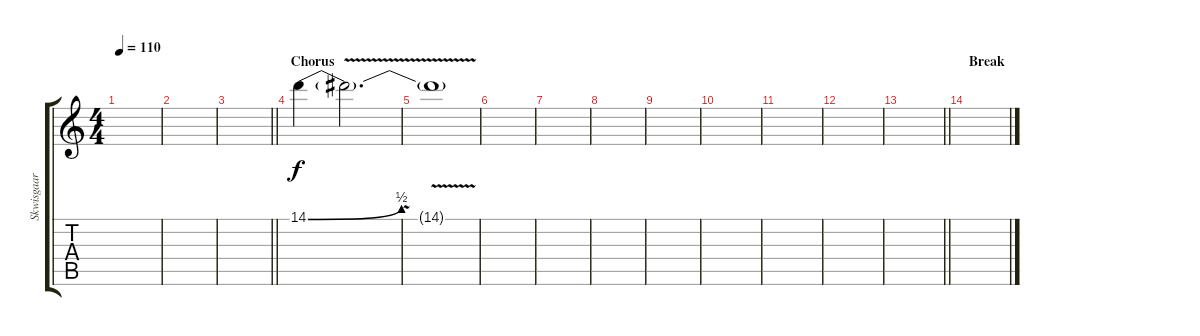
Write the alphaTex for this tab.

\track ("Skwisgaar Skwigelf (Solo Guitar 1)" "Skwisgaar ") {instrument distortionguitar}
\staff {score tabs}
\tuning (C4 G3 Eb3 Bb2 F2 C2) {hide}
\ts (4 4)
\tempo 110
\clef g2
\ks c
|
|
\barLineRight lightlight
|
\section ("" "Chorus")
14.1{be (bend 0 0 60 2)}.4 14.1{v t}.2{d} |
14.1{t}.1{volume 2} |
|
|
|
|
|
|
|
\barLineRight lightlight
|
\section ("" "Break")
